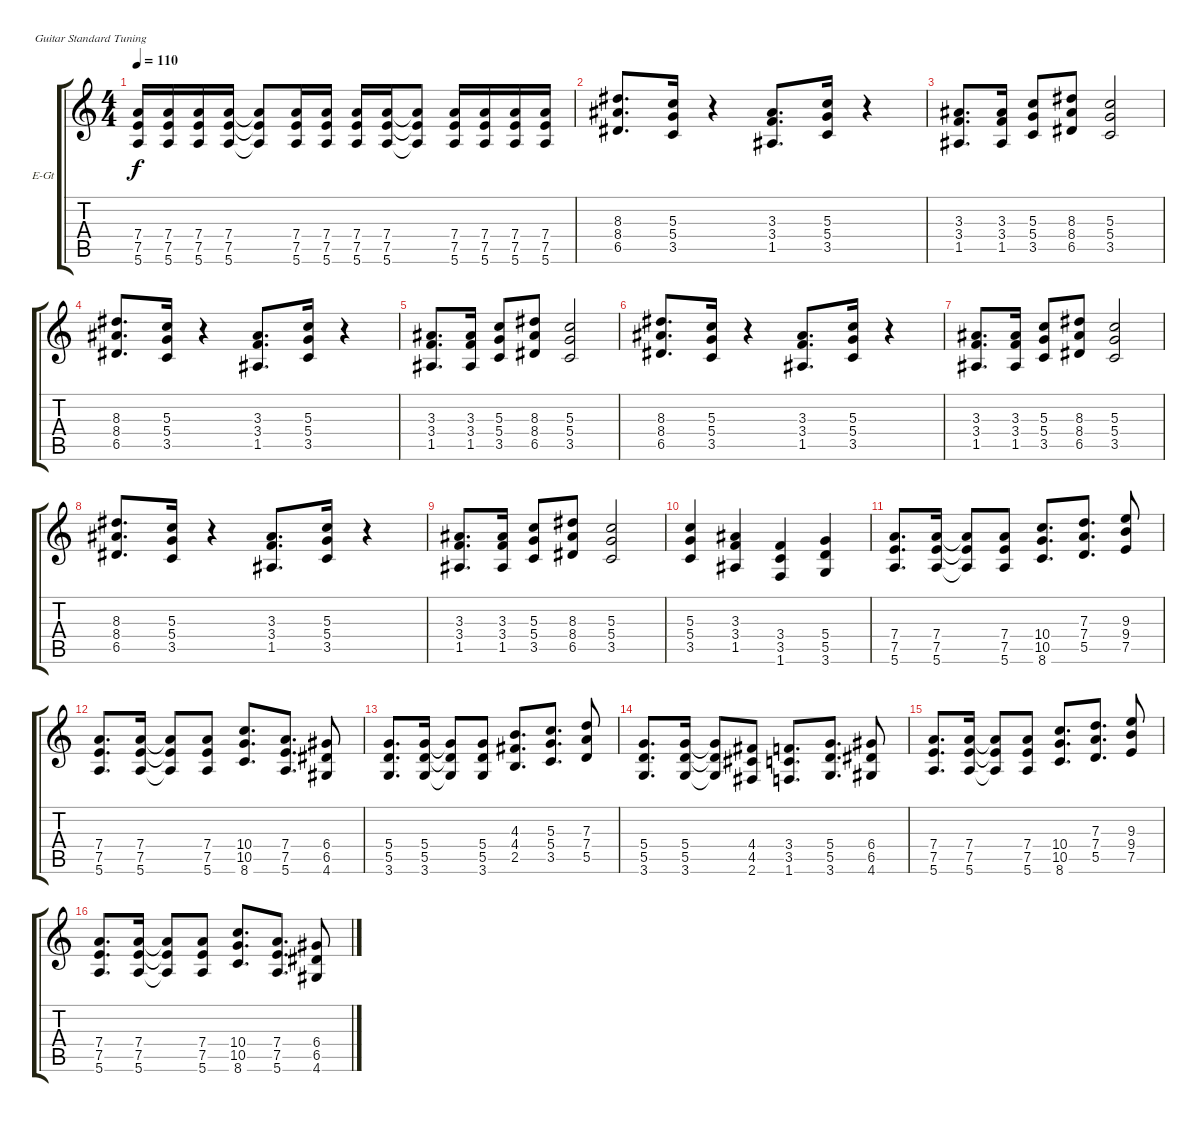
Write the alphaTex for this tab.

\bracketExtendMode groupsimilarinstruments
\firstSystemTrackNameOrientation horizontal
\otherSystemsTrackNameOrientation horizontal
\track ("Guitare" "E-Gt") {instrument distortionguitar}
\staff {score tabs}
\tuning (E4 B3 G3 D3 A2 E2)
\ts (4 4)
\tempo 110
\clef g2
\ks c
(7.4 7.5 5.6).16{dy f} (7.4 7.5 5.6).16 (7.4 7.5 5.6).16 (7.4 7.5 5.6).16 (7.4{t} 7.5{t} 5.6{t}).8 (7.4 7.5 5.6).16 (7.4 7.5 5.6).16 (7.4 7.5 5.6).16 (7.4 7.5 5.6).16 (7.4{t} 7.5{t} 5.6{t}).8 (7.4 7.5 5.6).16 (7.4 7.5 5.6).16 (7.4 7.5 5.6).16 (7.4 7.5 5.6).16 |
(8.3 8.4 6.5).8{d} (5.3 5.4 3.5).16 r.4 (3.3 3.4 1.5).8{d} (5.3 5.4 3.5).16 r.4 |
(3.3 3.4 1.5).8{d} (3.3 3.4 1.5).16 (5.3 5.4 3.5).8 (8.3 8.4 6.5).8 (5.3 5.4 3.5).2 |
(8.3 8.4 6.5).8{d} (5.3 5.4 3.5).16 r.4 (3.3 3.4 1.5).8{d} (5.3 5.4 3.5).16 r.4 |
(3.3 3.4 1.5).8{d} (3.3 3.4 1.5).16 (5.3 5.4 3.5).8 (8.3 8.4 6.5).8 (5.3 5.4 3.5).2 |
(8.3 8.4 6.5).8{d} (5.3 5.4 3.5).16 r.4 (3.3 3.4 1.5).8{d} (5.3 5.4 3.5).16 r.4 |
(3.3 3.4 1.5).8{d} (3.3 3.4 1.5).16 (5.3 5.4 3.5).8 (8.3 8.4 6.5).8 (5.3 5.4 3.5).2 |
(8.3 8.4 6.5).8{d} (5.3 5.4 3.5).16 r.4 (3.3 3.4 1.5).8{d} (5.3 5.4 3.5).16 r.4 |
(3.3 3.4 1.5).8{d} (3.3 3.4 1.5).16 (5.3 5.4 3.5).8 (8.3 8.4 6.5).8 (5.3 5.4 3.5).2 |
(5.3 5.4 3.5).4 (3.3 3.4 1.5).4 (3.4 3.5 1.6).4 (5.4 5.5 3.6).4 |
(7.4 7.5 5.6).8{d} (7.4 7.5 5.6).16 (7.4{t} 7.5{t} 5.6{t}).8 (7.4 7.5 5.6).8 (10.4 10.5 8.6).8{d} (7.3 7.4 5.5).8{d} (9.3 9.4 7.5).8 |
(7.4 7.5 5.6).8{d} (7.4 7.5 5.6).16 (7.4{t} 7.5{t} 5.6{t}).8 (7.4 7.5 5.6).8 (10.4 10.5 8.6).8{d} (7.4 7.5 5.6).8{d} (6.4 6.5 4.6).8 |
(5.4 5.5 3.6).8{d} (5.4 5.5 3.6).16 (5.4{t} 5.5{t} 3.6{t}).8 (5.4 5.5 3.6).8 (4.3 4.4 2.5).8{d} (5.3 5.4 3.5).8{d} (7.3 7.4 5.5).8 |
(5.4 5.5 3.6).8{d} (5.4 5.5 3.6).16 (5.4{t} 5.5{t} 3.6{t}).8 (4.4 4.5 2.6).8 (3.4 3.5 1.6).8{d} (5.4 5.5 3.6).8{d} (6.4 6.5 4.6).8 |
(7.4 7.5 5.6).8{d} (7.4 7.5 5.6).16 (7.4{t} 7.5{t} 5.6{t}).8 (7.4 7.5 5.6).8 (10.4 10.5 8.6).8{d} (7.3 7.4 5.5).8{d} (9.3 9.4 7.5).8 |
(7.4 7.5 5.6).8{d} (7.4 7.5 5.6).16 (7.4{t} 7.5{t} 5.6{t}).8 (7.4 7.5 5.6).8 (10.4 10.5 8.6).8{d} (7.4 7.5 5.6).8{d} (6.4 6.5 4.6).8
